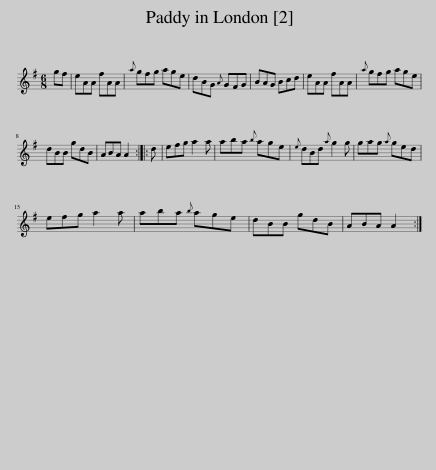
X:1
L:1/8
M:6/8
I:linebreak $
K:G
V:1 treble
V:1
 gf | eAA fAA |{a} gfg age | dBG{A} GFG | BAG Bcd | %5
 eAA fAA |{a} gfg age |$ dBB gdB | ABA A2 :: d | %10
 efg a2 a | aba{b} age |{e} dBd{a} g2 g | gag{a} ged |$ efg a2 a | %15
 aba{b} age | dBB gdB | ABA A2 :| %18
